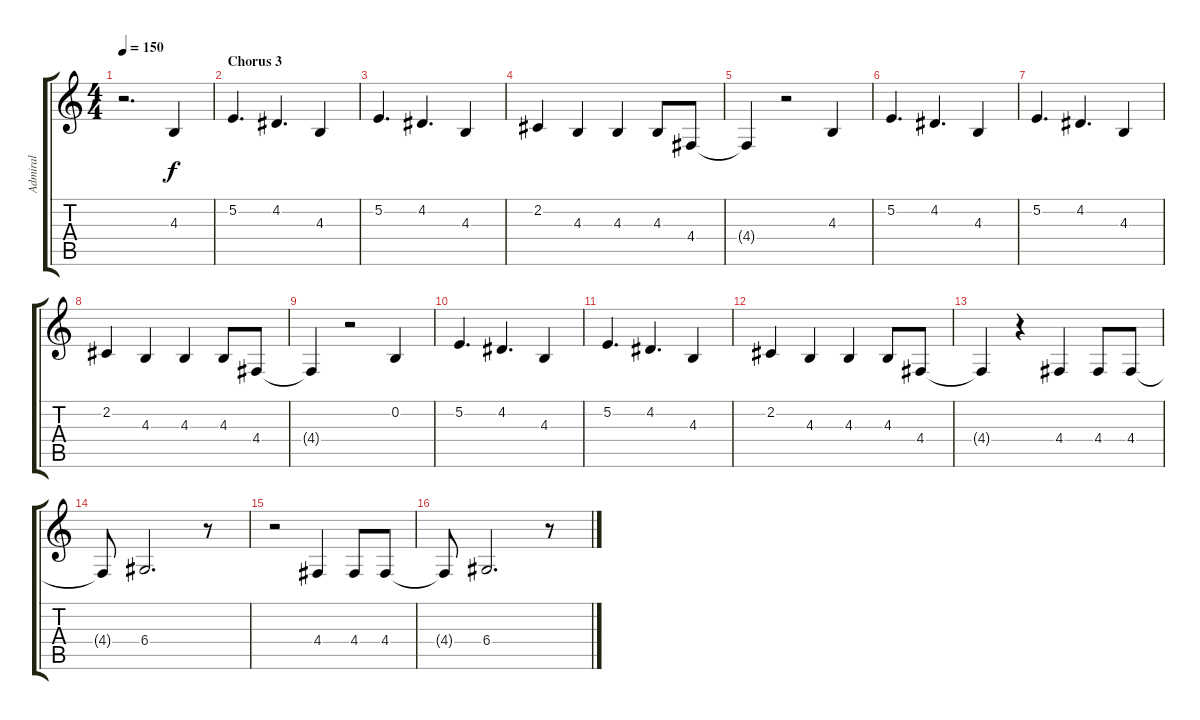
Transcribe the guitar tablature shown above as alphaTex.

\track ("Admiral" "Admiral") {instrument lead2sawtooth}
\staff {score tabs}
\tuning (E4 B3 G3 D3 A2 E2) {hide}
\ts (4 4)
\tempo 150
\clef g2
\ks c
r.2{d dy f} 4.3.4 |
\section ("" "Chorus 3")
5.2.4{d} 4.2.4{d} 4.3.4 |
5.2.4{d} 4.2.4{d} 4.3.4 |
2.2.4 4.3.4 4.3.4 4.3.8 4.4.8 |
4.4{t}.4 r.2 4.3.4 |
5.2.4{d} 4.2.4{d} 4.3.4 |
5.2.4{d} 4.2.4{d} 4.3.4 |
2.2.4 4.3.4 4.3.4 4.3.8 4.4.8 |
4.4{t}.4 r.2 0.2.4 |
5.2.4{d} 4.2.4{d} 4.3.4 |
5.2.4{d} 4.2.4{d} 4.3.4 |
2.2.4 4.3.4 4.3.4 4.3.8 4.4.8 |
4.4{t}.4 r.4 4.4.4 4.4.8 4.4.8 |
4.4{t}.8 6.4.2{d} r.8 |
r.2 4.4.4 4.4.8 4.4.8 |
4.4{t}.8 6.4.2{d} r.8
